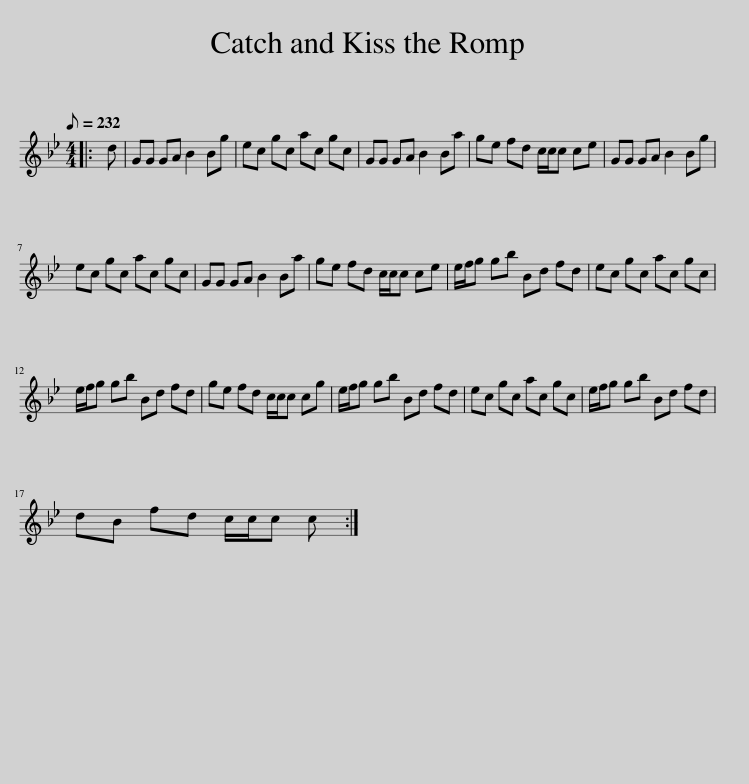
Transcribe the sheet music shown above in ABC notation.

X:1
L:1/8
Q:1/8=232
M:4/4
I:linebreak $
K:Gmin
V:1 treble
V:1
|: d | GG GA B2 Bg | ec gc ac gc | GG GA B2 Ba | ge fd c/c/c ce | %5
 GG GA B2 Bg |$ ec gc ac gc | GG GA B2 Ba | ge fd c/c/c ce | e/f/g gb Bd fd | %10
 ec gc ac gc |$ e/f/g gb Bd fd | ge fd c/c/c cg | e/f/g gb Bd fd | ec gc ac gc | %15
 e/f/g gb Bd fd |$ dB fd c/c/c c :| %17
